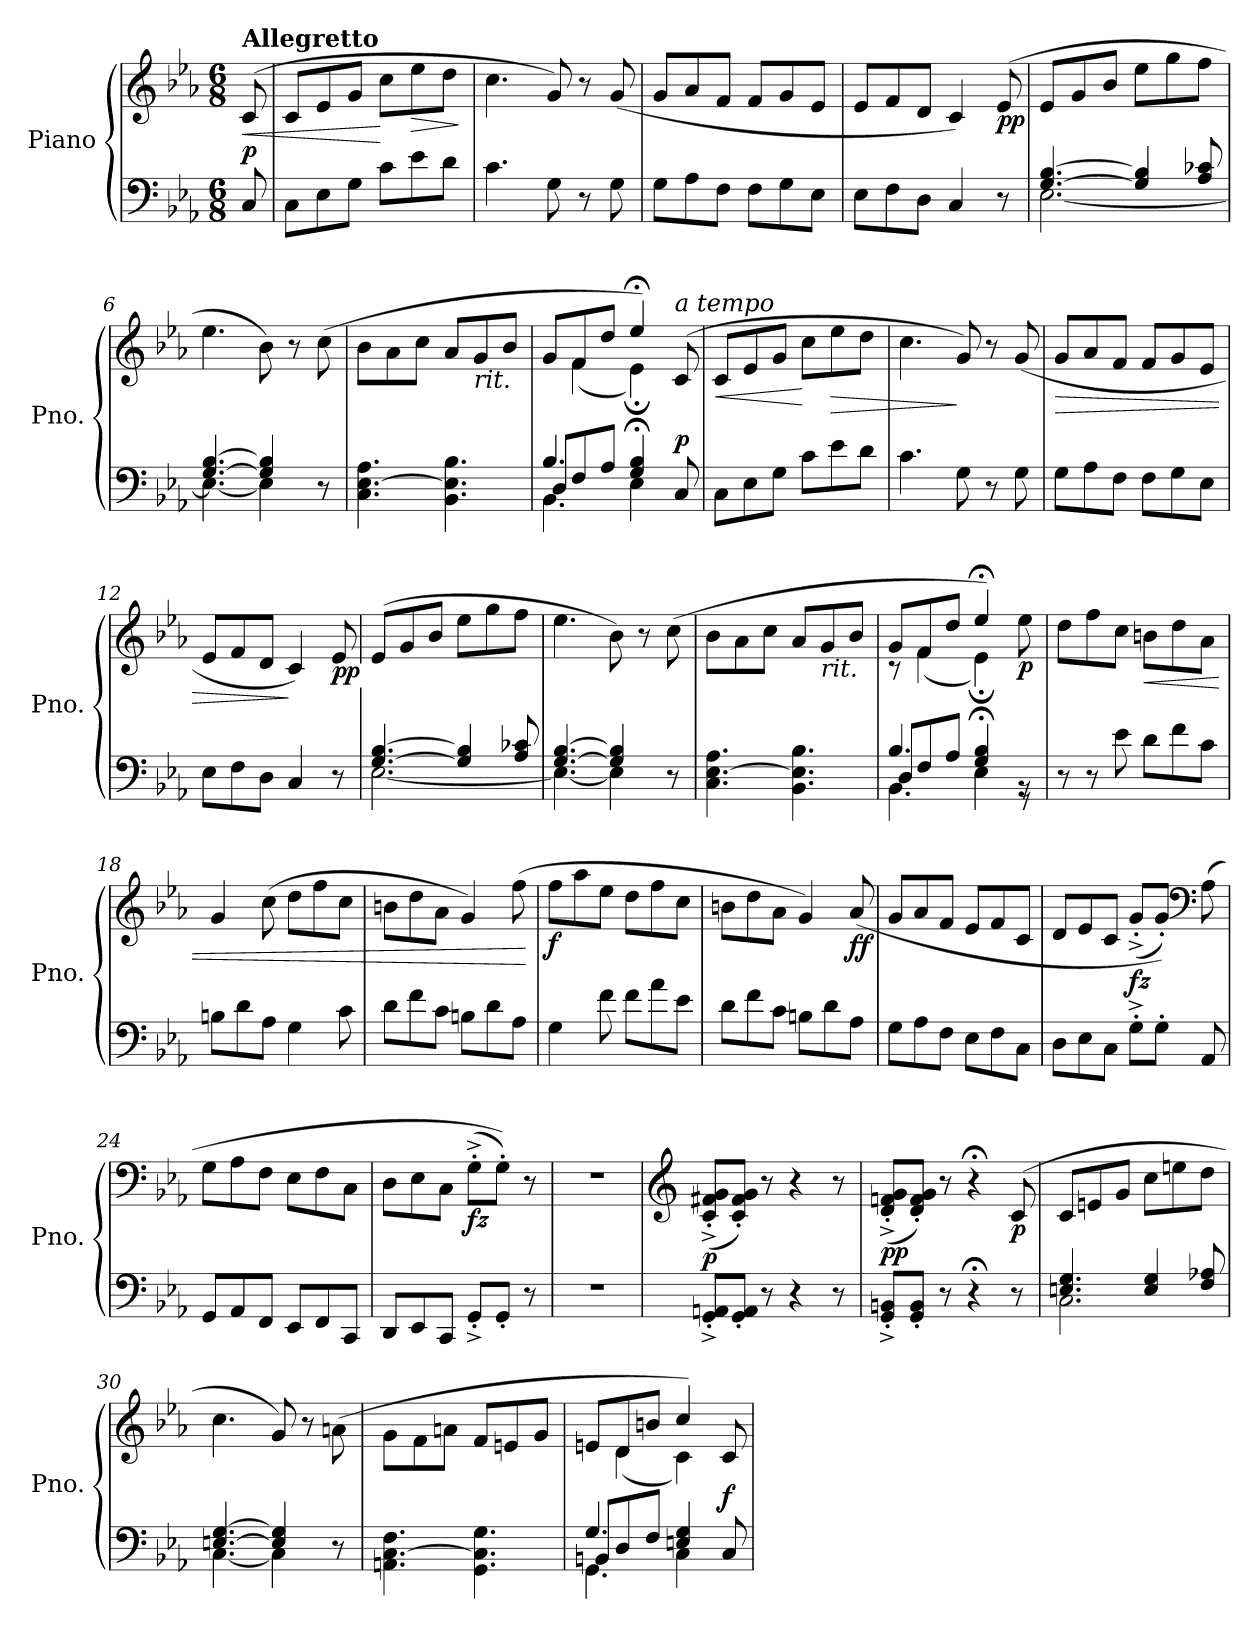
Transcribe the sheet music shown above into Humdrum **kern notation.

**kern	**kern	**dynam
*part1	*part1	*part1
*staff2	*staff1	*staff1/2
*I"Piano	*	*
*I'Pno.	*	*
*clefF4	*clefG2	*
*k[b-e-a-]	*k[b-e-a-]	*
*M6/8	*M6/8	*
*MM118	*MM118	*
=	=	=
!	!LO:TX:a:B:t=Allegretto	!
!	!	!LO:HP:b
!	!	!LO:DY:n=1:a=2
8C/	(8c/	< p
=1	=1	=1
8C\L	8c/L	.
8E-\	8e-/	.
8G\J	8g/J	.
8c\L	8cc\L	[
!	!	!LO:HP:b
8e-\	8ee-\	>
8d\J	8dd\J	.
.	.	]
=2	=2	=2
4.c\	4.cc\	.
8G\	8g/)	.
8r	8r	.
8G\	(8g/	.
=3	=3	=3
8G\L	8g/L	.
8A-\	8a-/	.
8F\J	8f/J	.
8F\L	8f/L	.
8G\	8g/	.
8E-\J	8e-/J	.
=4	=4	=4
8E-\L	8e-/L	.
8F\	8f/	.
8D\J	8d/J	.
4C/	4c/)	.
!	!	!LO:DY:b
8r	(8e-/	pp
!!LO:LB:g=z
=5	=5	=5
*^	*	*
[4.G/ [4.B-/	[2.E-\	8e-/L	.
.	.	8g/	.
.	.	8b-/J	.
4G/] 4B-/]	.	8ee-\L	.
.	.	8gg\	.
8A-/ 8c-X/	.	8ff\J	.
=6	=6	=6	=6
[4.G/ [4.B-/	4.E-\_	4.ee-\	.
4G/] 4B-/]	4E-\]	8b-\)	.
.	.	8r	.
8r	8ryy	(8cc\	.
*v	*v	*	*
=7	=7	=7
4.C\ [4.E-\ 4.A-\	8b-\L	.
.	8a-\	.
.	8cc\J	.
4.BB-\ 4.E-\] 4.B-\	8a-/L	.
*	*MM115	*
!	!LO:TX:b:i:t=rit.	!
.	8g/	.
.	8b-/J	.
=8	=8	=8
*	*MM105	*
*^	*^	*
*	*^	*	*	*
4.B-/	8D/L	4.BB-\	8g/L	8ryy	.
.	8F/	.	8f/	(4f\	.
*	*	*	*MM90	*	*
.	8A-/J	.	8dd/J	.	.
4G/ 4B-/	4.ryy	4E-;\	4ee-;</)	4e-;\)	.
*	*	*	*MM118	*	*
!	!	!	!LO:TX:a:i:t=a tempo	!	!
!	!	!	!	!	!LO:DY:a=2
8C/	.	8ryy	(8c/	8ryy	p
=9	=9	=9	=9	=9	=9
!	!	!	!	!	!LO:HP:b
*v	*v	*v	*	*	*
*	*v	*v	*
8C\L	8c/L	<
8E-\	8e-/	.
8G\J	8g/J	.
8c\L	8cc\L	[
!	!	!LO:HP:b
8e-\	8ee-\	>
8d\J	8dd\J	.
=10	=10	=10
4.c\	4.cc\	.
8G\	8g/)	]
8r	8r	.
8G\	(8g/	.
!!LO:LB:g=z
=11	=11	=11
!	!	!LO:HP:b
8G\L	8g/L	>
8A-\	8a-/	.
8F\J	8f/J	.
8F\L	8f/L	.
8G\	8g/	.
8E-\J	8e-/J	.
=12	=12	=12
8E-\L	8e-/L	.
8F\	8f/	.
8D\J	8d/J	.
4C/	4c/)	]
!	!	!LO:DY:b
8r	8e-/	pp
=13	=13	=13
*^	*	*
[4.G/ [4.B-/	[2.E-\	(8e-/L	.
.	.	8g/	.
.	.	8b-/J	.
4G/] 4B-/]	.	8ee-\L	.
.	.	8gg\	.
8A-/ 8c-X/	.	8ff\J	.
=14	=14	=14	=14
[4.G/ [4.B-/	4.E-\_	4.ee-\	.
4G/] 4B-/]	4E-\]	8b-\)	.
.	.	8r	.
8r	8ryy	(8cc\	.
*v	*v	*	*
=15	=15	=15
4.C\ [4.E-\ 4.A-\	8b-\L	.
.	8a-\	.
.	8cc\J	.
4.BB-\ 4.E-\] 4.B-\	8a-/L	.
!	!LO:TX:b:i:t=rit.	!
.	8g/	.
*	*MM115	*
.	8b-/J	.
=16	=16	=16
*	*MM105	*
*^	*^	*
*	*^	*	*	*
4.B-/	8D/L	4.BB-\	8g/L	8r	.
.	8F/	.	8f/	(4f\	.
*	*	*	*MM90	*	*
.	8A-/J	.	8dd/J	.	.
4G/ 4B-/	4ryy	4E-;\	4ee-;</)	4e-;\)	.
!	!	!	!	!	!LO:DY:b
8rGG	8r	8rAAAyy	8ryy	8ee-\	p
*v	*v	*v	*	*	*
*	*v	*v	*
!!LO:LB:g=z
=17	=17	=17
*	*MM118	*
*^	*^	*
*	*^	*	*	*
!	!	!	!LO:TX:a:i:t=a tempo	!	!
*v	*v	*v	*	*	*
*	*v	*v	*
8r	8dd\L	.
8r	8ff\	.
8e-\	8cc\J	.
!	!	!LO:HP:b
8d\L	8bn\L	<
8f\	8dd\	.
8c\J	8a-\J	.
=18	=18	=18
8Bn\L	4g/	.
8d\	.	.
8A-\J	(8cc\	.
4G\	8dd\L	.
.	8ff\	.
8c\	8cc\J	.
=19	=19	=19
8d\L	8bn\L	.
8f\	8dd\	.
8c\J	8a-\J	.
8Bn\L	4g/)	.
8d\	.	.
8A-\J	(8ff\	.
.	.	[
=20	=20	=20
!	!	!LO:DY:b
4G\	8ff\L	f
.	8aa-\	.
8f\	8ee-\J	.
8f\L	8dd\L	.
8a-\	8ff\	.
8e-\J	8cc\J	.
=21	=21	=21
8d\L	8bn\L	.
8f\	8dd\	.
8c\J	8a-\J	.
8Bn\L	4g/)	.
8d\	.	.
!	!	!LO:DY:b
8A-\J	(>8a-/	ff
=22	=22	=22
8G\L	8g/L	.
8A-\	8a-/	.
8F\J	8f/J	.
8E-\L	8e-/L	.
8F\	8f/	.
8C\J	8c/J	.
!!LO:LB:g=z
=23	=23	=23
8D\L	8d/L	.
8E-\	8e-/	.
8C\J	8c/J	.
!	!	!LO:DY:b
8G'^\L	(8g'^/L	fz
8G'\J	8g'/J))	.
*	*clefF4	*
8AA-/	(8A-\	.
=24	=24	=24
8GG/L	8G\L	.
8AA-/	8A-\	.
8FF/J	8F\J	.
8EE-/L	8E-\L	.
8FF/	8F\	.
8CC/J	8C\J	.
=25	=25	=25
8DD/L	8D\L	.
8EE-/	8E-\	.
8CC/J	8C\J	.
!	!	!LO:DY:b
8GG'^/L	(8G'^\L	fz
8GG'/J	8G'\J))	.
8r	8r	.
=26	=26	=26
2.r	2.r	.
=27	=27	=27
*	*clefG2	*
!	!	!LO:DY:b
8GG/^' 8AAn/^'L	(8c/'^ 8f#X/'^ 8g/'^L	p
8GG/' 8AA/'J	8c/' 8f#/' 8g/'J)	.
8r	8r	.
4r	4r	.
8r	8r	.
=28	=28	=28
!	!	!LO:DY:b
8GG/^' 8BBn/^'L	(8d/^' 8fn/^' 8g/^'L	pp
8GG/' 8BB/'J	8d/' 8f/' 8g/'J)	.
8r	8r	.
4r;<	4r;<	.
!	!	!LO:DY:b
8r	(8c/	p
!!LO:PB:g=z
=29	=29	=29
*^	*	*
4.En/ 4.G/	2.C\	8c/L	.
.	.	8en/	.
.	.	8g/J	.
4E/ 4G/	.	8cc\L	.
.	.	8een\	.
8F/ 8A-X/	.	8dd\J	.
=30	=30	=30	=30
[4.En/ [4.G/	[4.C\	4.cc\	.
4E/] 4G/]	4C\]	8g/)	.
.	.	8r	.
8r	8ryy	(8an\	.
*v	*v	*	*
=31	=31	=31
4.AAn\ [4.C\ 4.F\	8g\L	.
.	8f\	.
.	8an\J	.
4.GG\ 4.C\] 4.G\	8f/L	.
.	8en/	.
.	8g/J	.
=32	=32	=32
*^	*^	*
*	*^	*	*	*
4.G/	8BBn/L	4.GG\	8en/L	8ryy	.
.	8D/	.	8d/	(4d\	.
.	8F/J	.	8bn/J	.	.
4En/ 4G/	4.ryy	4C\	4cc/)	4c\)	.
!	!	!	!	!	!LO:DY:a=2
8C/	.	8ryy	8c/	8ryy	f
*v	*v	*v	*	*	*
*	*v	*v	*
=	=	=
*-	*-	*-
